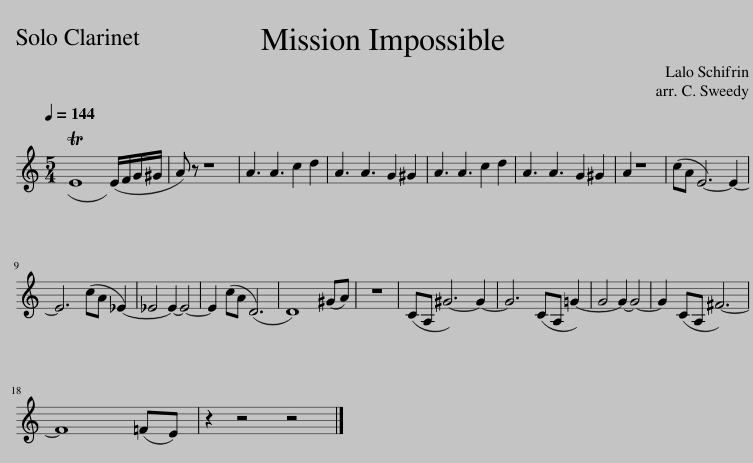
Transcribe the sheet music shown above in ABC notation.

X:1
L:1/8
Q:1/4=144
M:5/4
I:linebreak $
K:C
V:1 treble
V:1
 (TE8 (E/)F/G/^G/ | A) z z8 | A3 A3 c2 d2 | A3 A3 G2 ^G2 | A3 A3 c2 d2 | %5
 A3 A3 G2 ^G2 | A2 z8 | (cA) E6- E2- |$ E6 (cA) _E2- | _E4 E2- E4- | %10
 E2 (cA) (D6 | D8) (^GA) | z10 | (CA,) ^G6- G2- | G6 (CA,) =G2- | %15
 G4 G2- G4- | G2 (CA,) ^F6- |$ F8 (=FE) | z2 z4 z4 |] %19
